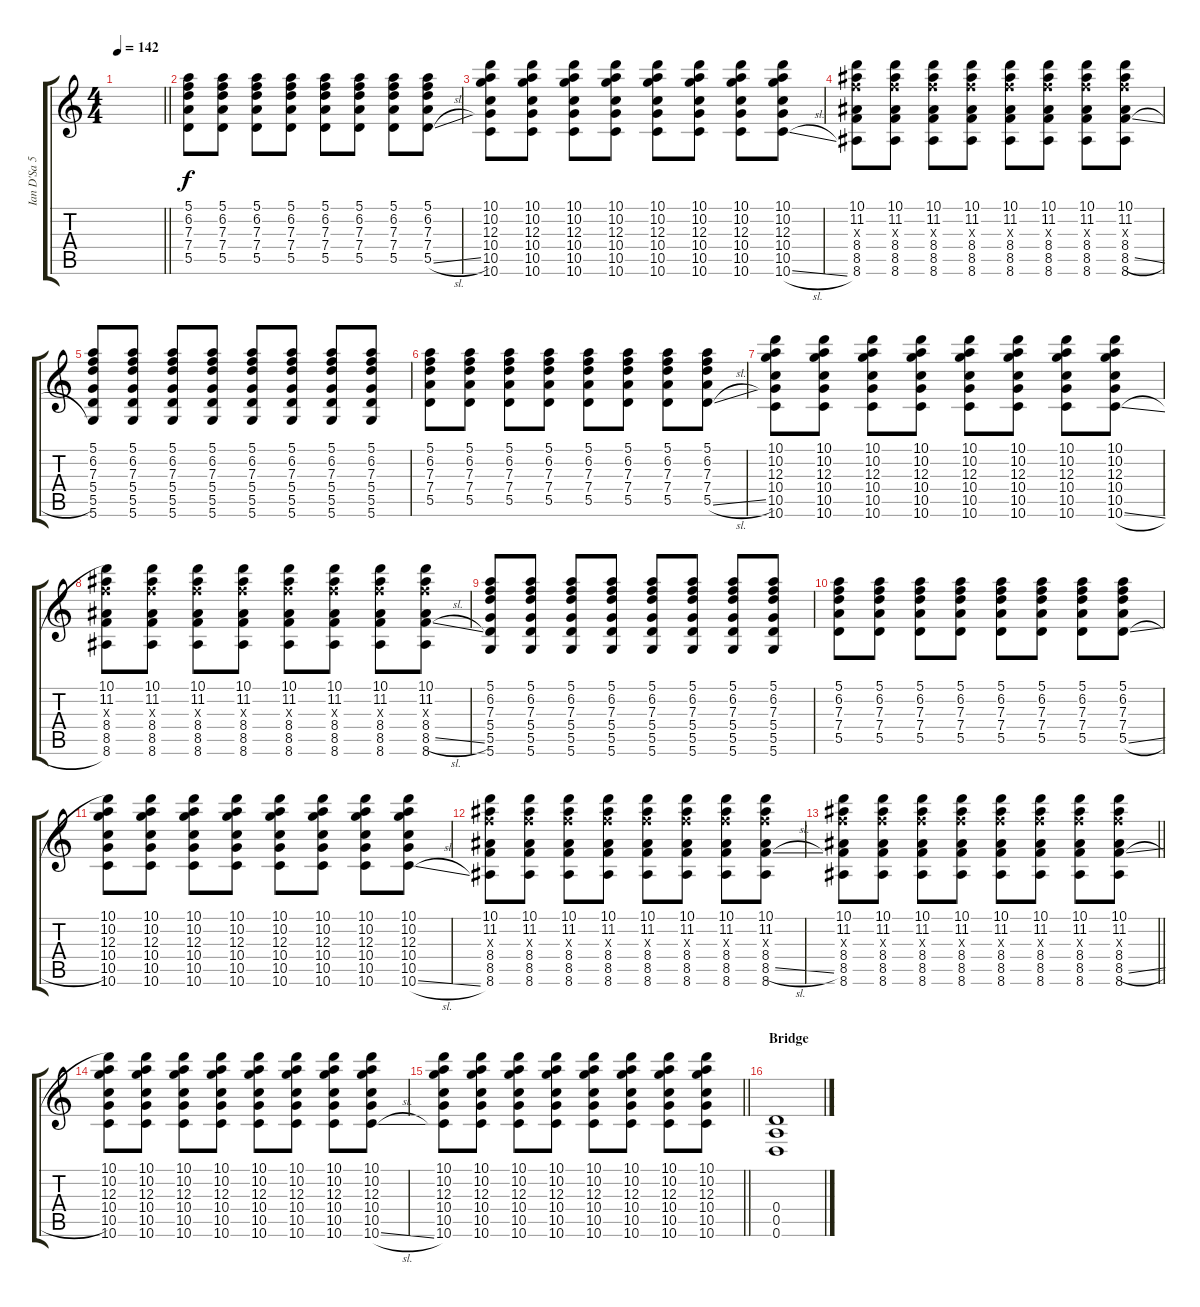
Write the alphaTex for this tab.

\track ("Ian D'Sa 5" "Ian D'Sa 5") {instrument distortionguitar}
\staff {score tabs}
\tuning (E4 B3 G3 D3 A2 D2) {hide}
\ts (4 4)
\tempo 142
\clef g2
\barLineRight lightlight
\ks c
|
\section ("" "")
(5.1 6.2 7.3 7.4 5.5).8{volume 5} (5.1 6.2 7.3 7.4 5.5).8 (5.1 6.2 7.3 7.4 5.5).8 (5.1 6.2 7.3 7.4 5.5).8 (5.1 6.2 7.3 7.4 5.5).8 (5.1 6.2 7.3 7.4 5.5).8 (5.1 6.2 7.3 7.4 5.5).8 (5.1 6.2 7.3 7.4 5.5{sl}).8 |
(10.1 10.2 12.3 10.4 10.5 10.6).8 (10.1 10.2 12.3 10.4 10.5 10.6).8 (10.1 10.2 12.3 10.4 10.5 10.6).8 (10.1 10.2 12.3 10.4 10.5 10.6).8 (10.1 10.2 12.3 10.4 10.5 10.6).8 (10.1 10.2 12.3 10.4 10.5 10.6).8 (10.1 10.2 12.3 10.4 10.5 10.6).8 (10.1 10.2 12.3 10.4 10.5 10.6{sl}).8 |
(10.1 11.2 10.3{x} 8.4 8.5 8.6).8 (10.1 11.2 10.3{x} 8.4 8.5 8.6).8 (10.1 11.2 10.3{x} 8.4 8.5 8.6).8 (10.1 11.2 10.3{x} 8.4 8.5 8.6).8 (10.1 11.2 10.3{x} 8.4 8.5 8.6).8 (10.1 11.2 10.3{x} 8.4 8.5 8.6).8 (10.1 11.2 10.3{x} 8.4 8.5 8.6).8 (10.1 11.2 10.3{x} 8.4 8.5{sl} 8.6).8 |
(5.1 6.2 7.3 5.4 5.5 5.6).8 (5.1 6.2 7.3 5.4 5.5 5.6).8 (5.1 6.2 7.3 5.4 5.5 5.6).8 (5.1 6.2 7.3 5.4 5.5 5.6).8 (5.1 6.2 7.3 5.4 5.5 5.6).8 (5.1 6.2 7.3 5.4 5.5 5.6).8 (5.1 6.2 7.3 5.4 5.5 5.6).8 (5.1 6.2 7.3 5.4 5.5 5.6).8 |
(5.1 6.2 7.3 7.4 5.5).8 (5.1 6.2 7.3 7.4 5.5).8 (5.1 6.2 7.3 7.4 5.5).8 (5.1 6.2 7.3 7.4 5.5).8 (5.1 6.2 7.3 7.4 5.5).8 (5.1 6.2 7.3 7.4 5.5).8 (5.1 6.2 7.3 7.4 5.5).8 (5.1 6.2 7.3 7.4 5.5{sl}).8 |
(10.1 10.2 12.3 10.4 10.5 10.6).8 (10.1 10.2 12.3 10.4 10.5 10.6).8 (10.1 10.2 12.3 10.4 10.5 10.6).8 (10.1 10.2 12.3 10.4 10.5 10.6).8 (10.1 10.2 12.3 10.4 10.5 10.6).8 (10.1 10.2 12.3 10.4 10.5 10.6).8 (10.1 10.2 12.3 10.4 10.5 10.6).8 (10.1 10.2 12.3 10.4 10.5 10.6{sl}).8 |
(10.1 11.2 10.3{x} 8.4 8.5 8.6).8 (10.1 11.2 10.3{x} 8.4 8.5 8.6).8 (10.1 11.2 10.3{x} 8.4 8.5 8.6).8 (10.1 11.2 10.3{x} 8.4 8.5 8.6).8 (10.1 11.2 10.3{x} 8.4 8.5 8.6).8 (10.1 11.2 10.3{x} 8.4 8.5 8.6).8 (10.1 11.2 10.3{x} 8.4 8.5 8.6).8 (10.1 11.2 10.3{x} 8.4 8.5{sl} 8.6).8 |
(5.1 6.2 7.3 5.4 5.5 5.6).8 (5.1 6.2 7.3 5.4 5.5 5.6).8 (5.1 6.2 7.3 5.4 5.5 5.6).8 (5.1 6.2 7.3 5.4 5.5 5.6).8 (5.1 6.2 7.3 5.4 5.5 5.6).8 (5.1 6.2 7.3 5.4 5.5 5.6).8 (5.1 6.2 7.3 5.4 5.5 5.6).8 (5.1 6.2 7.3 5.4 5.5 5.6).8 |
(5.1 6.2 7.3 7.4 5.5).8 (5.1 6.2 7.3 7.4 5.5).8 (5.1 6.2 7.3 7.4 5.5).8 (5.1 6.2 7.3 7.4 5.5).8 (5.1 6.2 7.3 7.4 5.5).8 (5.1 6.2 7.3 7.4 5.5).8 (5.1 6.2 7.3 7.4 5.5).8 (5.1 6.2 7.3 7.4 5.5{sl}).8 |
(10.1 10.2 12.3 10.4 10.5 10.6).8 (10.1 10.2 12.3 10.4 10.5 10.6).8 (10.1 10.2 12.3 10.4 10.5 10.6).8 (10.1 10.2 12.3 10.4 10.5 10.6).8 (10.1 10.2 12.3 10.4 10.5 10.6).8 (10.1 10.2 12.3 10.4 10.5 10.6).8 (10.1 10.2 12.3 10.4 10.5 10.6).8 (10.1 10.2 12.3 10.4 10.5 10.6{sl}).8 |
(10.1 11.2 10.3{x} 8.4 8.5 8.6).8 (10.1 11.2 10.3{x} 8.4 8.5 8.6).8 (10.1 11.2 10.3{x} 8.4 8.5 8.6).8 (10.1 11.2 10.3{x} 8.4 8.5 8.6).8 (10.1 11.2 10.3{x} 8.4 8.5 8.6).8 (10.1 11.2 10.3{x} 8.4 8.5 8.6).8 (10.1 11.2 10.3{x} 8.4 8.5 8.6).8 (10.1 11.2 10.3{x} 8.4 8.5{sl} 8.6).8 |
\barLineRight lightlight
(10.1 11.2 10.3{x} 8.4 8.5 8.6).8 (10.1 11.2 10.3{x} 8.4 8.5 8.6).8 (10.1 11.2 10.3{x} 8.4 8.5 8.6).8 (10.1 11.2 10.3{x} 8.4 8.5 8.6).8 (10.1 11.2 10.3{x} 8.4 8.5 8.6).8 (10.1 11.2 10.3{x} 8.4 8.5 8.6).8 (10.1 11.2 10.3{x} 8.4 8.5 8.6).8 (10.1 11.2 10.3{x} 8.4 8.5{sl} 8.6).8 |
(10.1 10.2 12.3 10.4 10.5 10.6).8 (10.1 10.2 12.3 10.4 10.5 10.6).8 (10.1 10.2 12.3 10.4 10.5 10.6).8 (10.1 10.2 12.3 10.4 10.5 10.6).8 (10.1 10.2 12.3 10.4 10.5 10.6).8 (10.1 10.2 12.3 10.4 10.5 10.6).8 (10.1 10.2 12.3 10.4 10.5 10.6).8 (10.1 10.2 12.3 10.4 10.5 10.6{sl}).8 |
\barLineRight lightlight
(10.1 10.2 12.3 10.4 10.5 10.6).8 (10.1 10.2 12.3 10.4 10.5 10.6).8 (10.1 10.2 12.3 10.4 10.5 10.6).8 (10.1 10.2 12.3 10.4 10.5 10.6).8 (10.1 10.2 12.3 10.4 10.5 10.6).8 (10.1 10.2 12.3 10.4 10.5 10.6).8 (10.1 10.2 12.3 10.4 10.5 10.6).8 (10.1 10.2 12.3 10.4 10.5 10.6).8 |
\section ("" "Bridge")
(0.4 0.5 0.6).1{volume 6}
